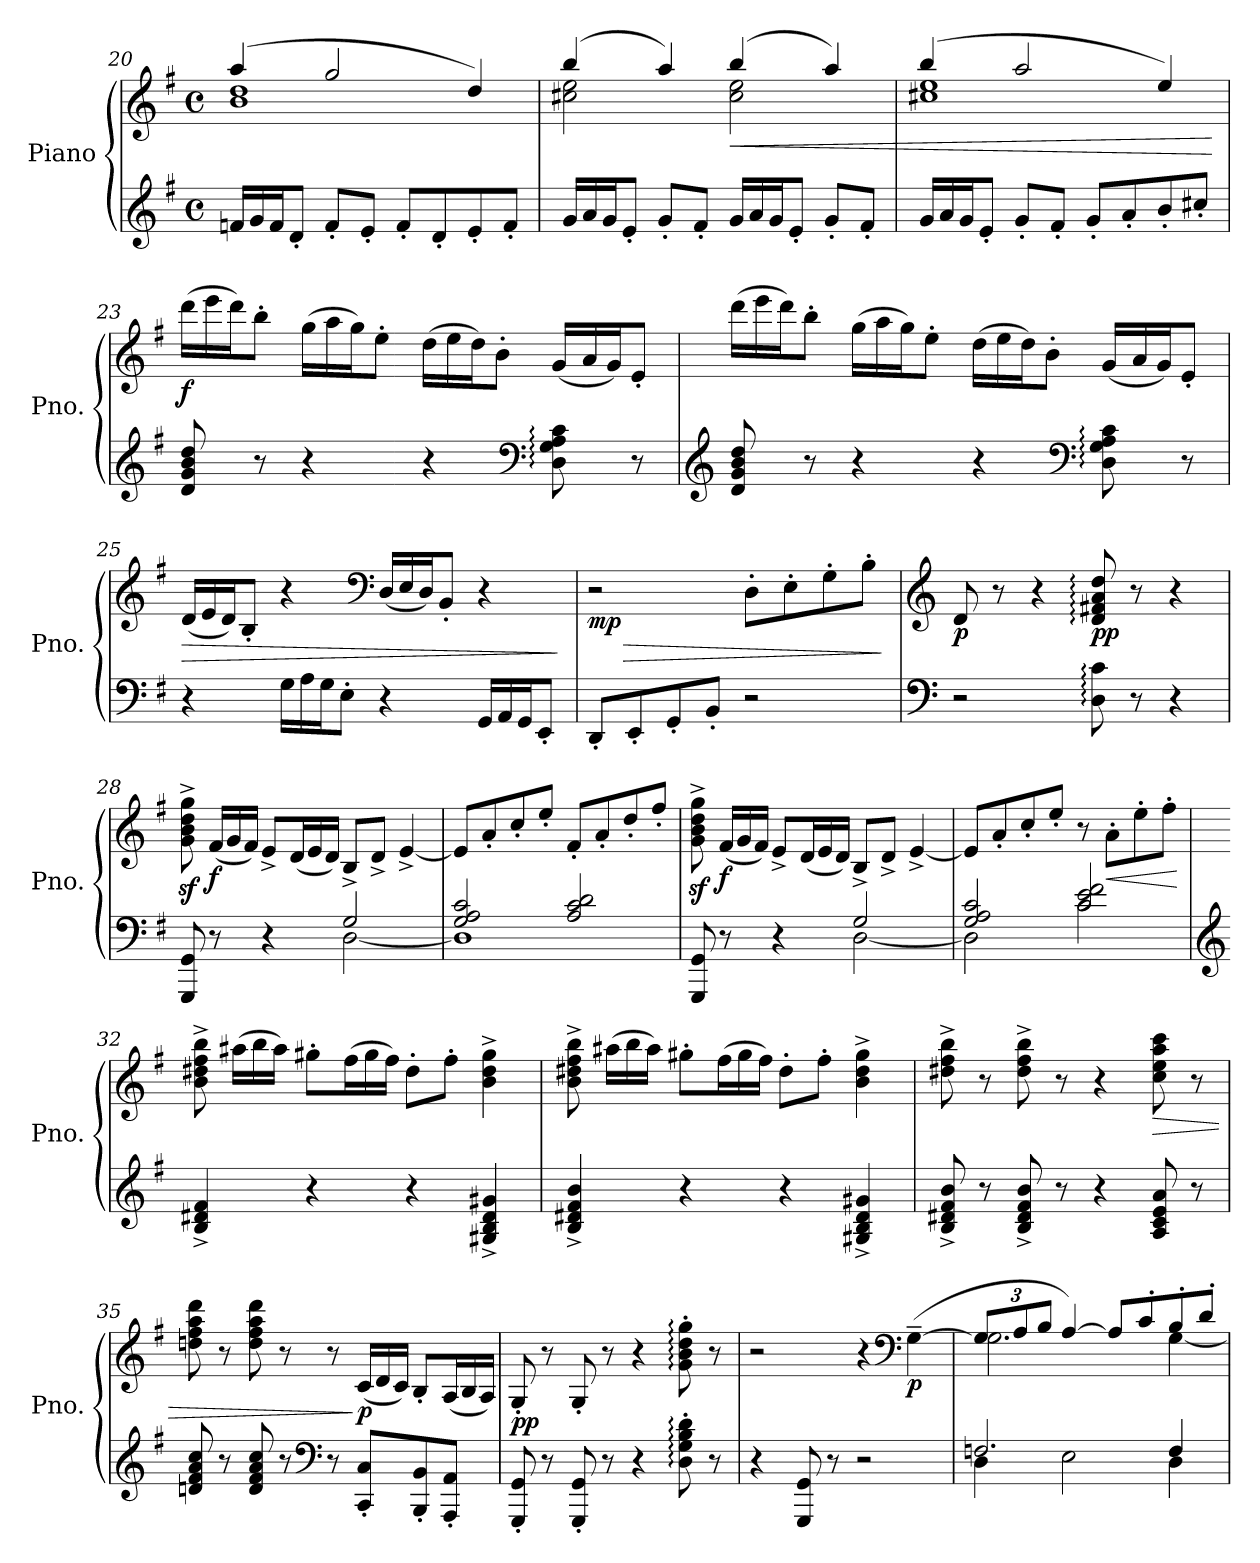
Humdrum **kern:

**kern	**kern	**dynam
*part1	*part1	*part1
*staff2	*staff1	*staff1/2
*I"Piano	*	*
*I'Pno.	*	*
*clefG2	*clefG2	*
*k[f#]	*k[f#]	*
*M4/4	*M4/4	*
*met(c)	*met(c)	*
*Xtuplet	*	*
=20	=20	=20
*	*^	*
24fn/LL	(4aa/	1b 1dd	.
24g/	.	.	.
24f/J	.	.	.
8d'/J	.	.	.
8f'/L	2gg/	.	.
8e'/J	.	.	.
8f'/L	.	.	.
8d'/	.	.	.
8e'/	4dd/)	.	.
8f'/J	.	.	.
!!LO:LB:g=z	!!
=21	=21	=21	=21
24g/LL	(4bb/	2cc#X\ 2ee\	.
24a/	.	.	.
24g/J	.	.	.
8e'/J	.	.	.
8g'/L	4aa/)	.	.
8f#'/J	.	.	.
!	!	!	!LO:HP:b
24g/LL	(4bb/	2cc#\ 2ee\	<
24a/	.	.	.
24g/J	.	.	.
8e'/J	.	.	.
8g'/L	4aa/)	.	.
8f#'/J	.	.	.
=22	=22	=22	=22
24g/LL	(4bb/	1cc#X 1ee	.
24a/	.	.	.
24g/J	.	.	.
8e'/J	.	.	.
8g'/L	2aa/	.	.
8f#'/J	.	.	.
8g'/L	.	.	.
8a'/	.	.	.
8b'/	4ee/)	.	.
8cc#X'/J	.	.	.
*	*v	*v	*
.	.	[
=23	=23	=23
*	*Xtuplet	*
!	!	!LO:DY:b
8d/ 8g/ 8b/ 8dd/	(24ddd\LL	f
.	24eee\	.
.	24ddd\J)	.
8r	8bb'\J	.
4r	(24gg\LL	.
.	24aa\	.
.	24gg\J)	.
.	8ee'\J	.
4r	(24dd\LL	.
.	24ee\	.
.	24dd\J)	.
.	8b'\J	.
*clefF4	*	*
8D\: 8G\: 8A\: 8c\:	(24g/LL	.
.	24a/	.
.	24g/J)	.
8r	8e'/J	.
!!LO:LB:g=z
=24	=24	=24
*clefG2	*	*
8d/ 8g/ 8b/ 8dd/	(24ddd\LL	.
.	24eee\	.
.	24ddd\J)	.
8r	8bb'\J	.
4r	(24gg\LL	.
.	24aa\	.
.	24gg\J)	.
.	8ee'\J	.
4r	(24dd\LL	.
.	24ee\	.
.	24dd\J)	.
.	8b'\J	.
*clefF4	*	*
8D\: 8G\: 8A\: 8c\:	(24g/LL	.
.	24a/	.
.	24g/J)	.
8r	8e'/J	.
=25	=25	=25
!	!	!LO:HP:b
4r	(24d/LL	>
.	24e/	.
.	24d/J)	.
.	8B'/J	.
24G\LL	4r	.
24A\	.	.
24G\J	.	.
8E'\J	.	.
*	*clefF4	*
4r	(24D/LL	.
.	24E/	.
.	24D/J)	.
.	8BB'/J	.
24GG/LL	4r	.
24AA/	.	.
24GG/J	.	.
8EE'/J	.	.
.	.	]
=26	=26	=26
!	!	!LO:HP:b
!	!	!LO:DY:n=1:b
8DD'/L	2r	> mp
8EE'/	.	.
8GG'/	.	.
8BB'/J	.	.
2r	8D'\L	.
.	8E'\	.
.	8G'\	.
.	8B'\J	.
.	.	]
!!LO:LB:g=z
=27	=27	=27
*clefF4	*clefG2	*
!	!	!LO:DY:b
2r	8d/	p
.	8r	.
.	4r	.
!	!	!LO:DY:b
8D\: 8c\:	8d/: 8f#X/: 8a/: 8dd/:	pp
8r	8r	.
4r	4r	.
=28	=28	=28
*^	*	*
8GGG/ 8GG/	8rFFFyy	8g\z<^ 8b\z<^ 8dd\z<^ 8gg\z<^	.
!	!	!	!LO:DY:b
8r	8rAAAyy	(24f#/LL	f
.	.	24g/	.
.	.	24f#/JJ)	.
4r	4rCCyy	8e^/L	.
.	.	(24d/L	.
.	.	24e/	.
.	.	24d/JJ)	.
2G/	[2D\	8B^/L	.
.	.	8d^/J	.
.	.	[4e^/	.
=29	=29	=29	=29
2G/ 2A/ 2c/	1D]	8e/L]	.
.	.	8a'/	.
.	.	8cc'/	.
.	.	8ee'/J	.
2A/ 2c/ 2d/	.	8f#'/L	.
.	.	8a'/	.
.	.	8dd'/	.
.	.	8ff#'/J	.
=30	=30	=30	=30
8GGG/ 8GG/	2ryy	8g\z<^ 8b\z<^ 8dd\z<^ 8gg\z<^	.
!	!	!	!LO:DY:b
8r	.	(24f#/LL	f
.	.	24g/	.
.	.	24f#/JJ)	.
4r	.	8e^/L	.
.	.	(24d/L	.
.	.	24e/	.
.	.	24d/JJ)	.
2G/	[2D\	8B^/L	.
.	.	8d^/J	.
.	.	[4e^/	.
!!LO:LB:g=z
=31	=31	=31	=31
2G/ 2A/ 2c/	2D\]	8e/L]	.
.	.	8a'/	.
.	.	8cc'/	.
.	.	8ee'/J	.
2c/ 2e/ 2f#/	2c\	8r	.
!	!	!	!LO:HP:b
.	.	8a'\L	<
.	.	8ee'\	.
.	.	8ff#'\J	.
*v	*v	*	*
.	.	[
=32	=32	=32
*clefG2	*	*
!	!	!LO:DY:b
4B/^ 4d#X/^ 4f#/^	8b\^ 8dd#X\^ 8ff#\^ 8bb\^	other-dynamics
.	(24aa#X\LL	.
.	24bb\	.
.	24aa#\JJ)	.
4r	8gg#X'\L	.
.	(24ff#\L	.
.	24gg#\	.
.	24ff#\JJ)	.
4r	8dd#'\L	.
.	8ff#'\J	.
4G#X/^ 4B/^ 4d#/^ 4g#X/^	4b\^ 4dd#\^ 4gg#\^	.
=33	=33	=33
4B/^ 4d#X/^ 4f#/^ 4b/^	8b\^ 8dd#X\^ 8ff#\^ 8bb\^	.
.	(24aa#X\LL	.
.	24bb\	.
.	24aa#\JJ)	.
4r	8gg#X'\L	.
.	(24ff#\L	.
.	24gg#\	.
.	24ff#\JJ)	.
4r	8dd#'\L	.
.	8ff#'\J	.
4G#X/^ 4B/^ 4d#/^ 4g#X/^	4b\^ 4dd#\^ 4gg#\^	.
=34	=34	=34
8B/^ 8d#X/^ 8f#/^ 8b/^	8dd#X\^ 8ff#\^ 8bb\^	.
8r	8r	.
8B/^ 8d#/^ 8f#/^ 8b/^	8dd#\^ 8ff#\^ 8bb\^	.
8r	8r	.
4r	4r	.
!	!	!LO:HP:b
8A/ 8c/ 8e/ 8a/	8cc\ 8ee\ 8aa\ 8ccc\	>
8r	8r	.
!!LO:PB:g=z
=35	=35	=35
8dn/ 8f#/ 8a/ 8cc/	8ddn\ 8ff#\ 8aa\ 8ddd\	.
8r	8r	.
8d/ 8f#/ 8a/ 8cc/	8dd\ 8ff#\ 8aa\ 8ddd\	.
8r	8r	.
*clefF4	*	*
8r	8r	.
!	!	!LO:DY:n=1:b
8CC/' 8C/'L	(24c/LL	] p
.	24d/	.
.	24c/JJ)	.
8BBB/' 8BB/'	8B'/L	.
8AAA/' 8AA/'J	(24A/L	.
.	24B/	.
.	24A/JJ)	.
=36	=36	=36
!	!	!LO:DY:b
8GGG/' 8GG/'	8G'/	pp
8r	8r	.
8GGG/' 8GG/'	8G'/	.
8r	8r	.
4r	4r	.
8D\:' 8G\:' 8B\:' 8d\:'	8g\:' 8b\:' 8dd\:' 8gg\:'	.
8r	8r	.
=37	=37	=37
4r	2r	.
8GGG/ 8GG/	.	.
8r	.	.
2r	4r	.
*	*clefF4	*
!	!	!LO:DY:b
.	([4G~\	p
=38	=38	=38
*^	*	*
*	*	*tuplet	*
*	*	*Xbrackettup	*
*	*	*^	*
2.Fn/	4D\	12G/L]	2.G\	.
.	.	12A/	.	.
.	.	12B/J	.	.
.	2E\	[4A/)	.	.
.	.	8A/L]	.	.
.	.	8c'/	.	.
4F/	4D\	8B'/	[4G\	.
.	.	8d'/J	.	.
*v	*v	*	*	*
*	*v	*v	*
=	=	=
*-	*-	*-
